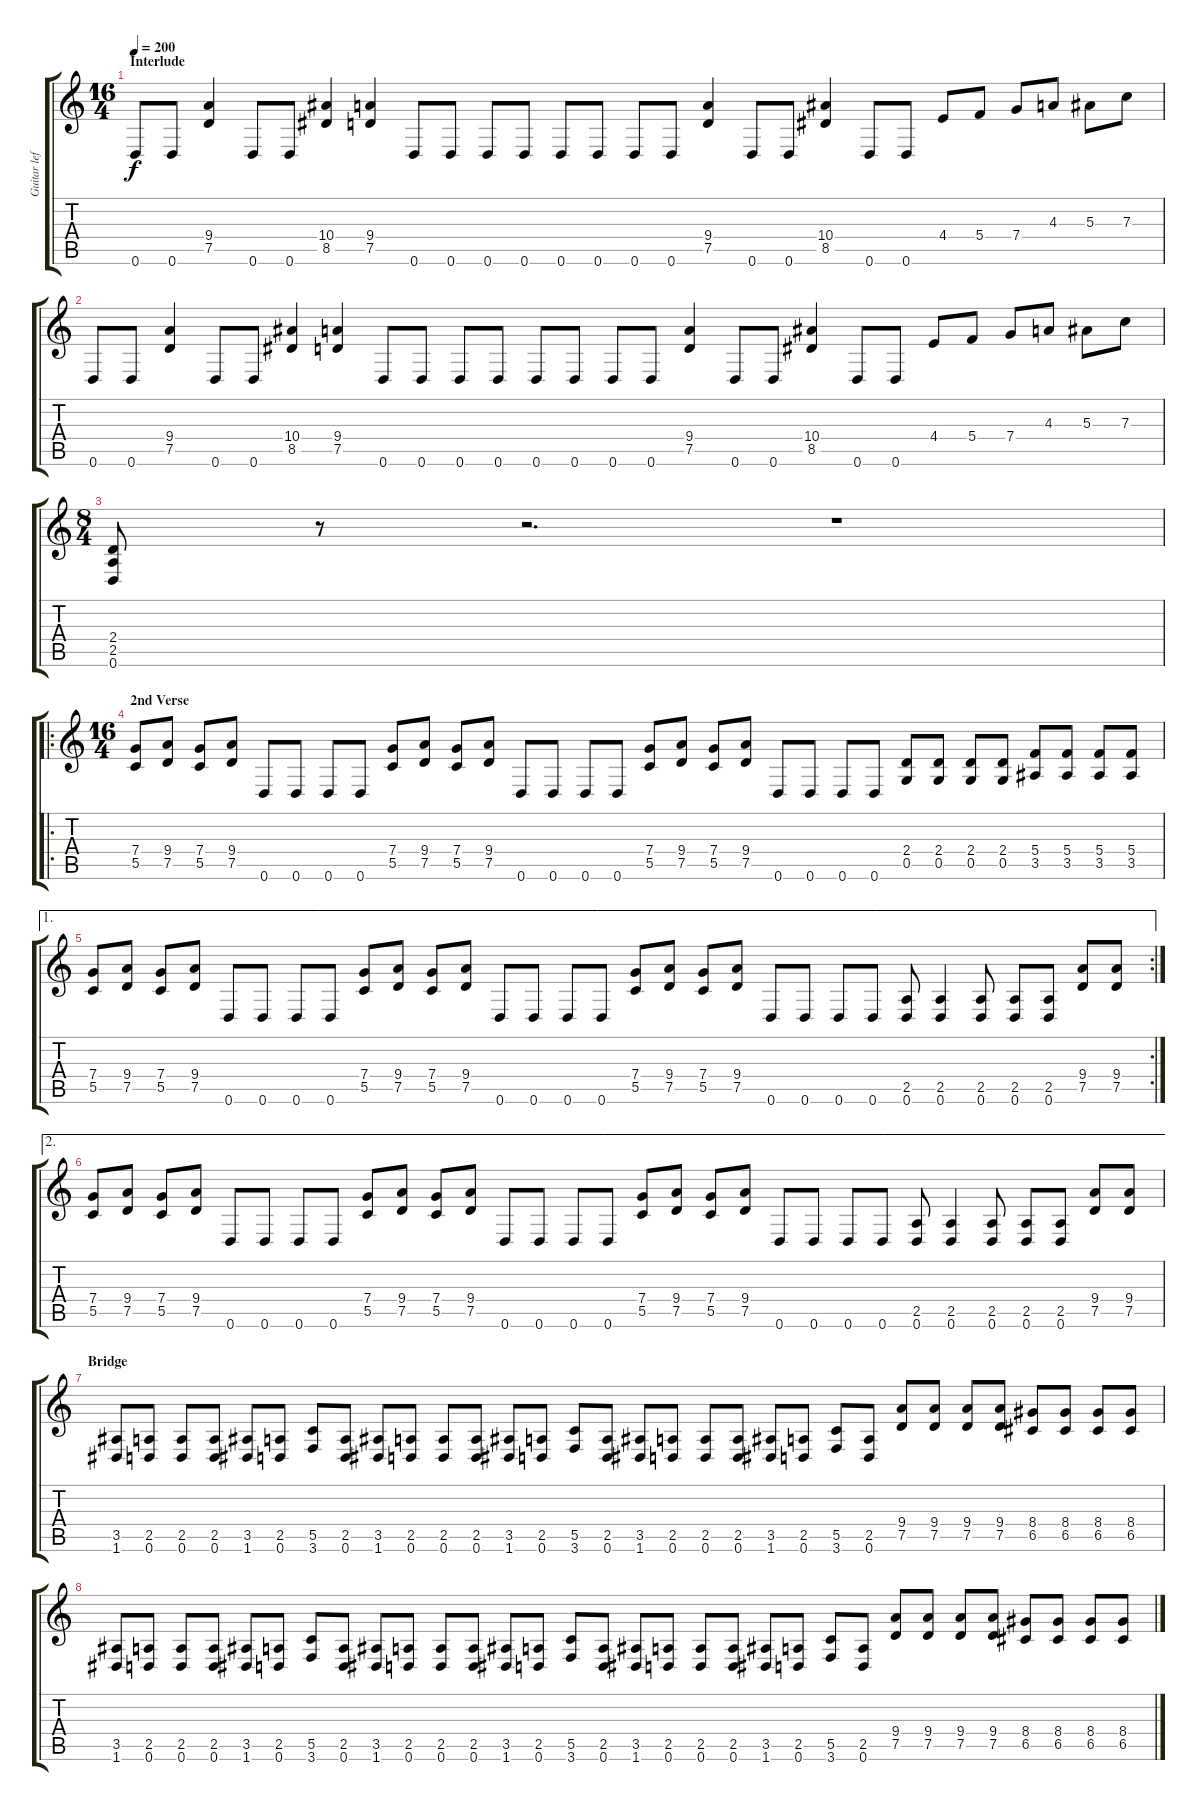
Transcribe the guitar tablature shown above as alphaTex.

\track ("Guitar left (doubled)" "Guitar lef") {instrument distortionguitar}
\staff {score tabs}
\tuning (D4 A3 F3 C3 G2 D2) {hide}
\ts (16 4)
\section ("" "Interlude")
\tempo 200
\clef g2
\ks c
0.6.8{dy f} 0.6.8 (9.4 7.5).4 0.6.8 0.6.8 (10.4 8.5).4 (9.4 7.5).4 0.6.8 0.6.8 0.6.8 0.6.8 0.6.8 0.6.8 0.6.8 0.6.8 (9.4 7.5).4 0.6.8 0.6.8 (10.4 8.5).4 0.6.8 0.6.8 4.4.8 5.4.8 7.4.8 4.3.8 5.3.8 7.3.8 |
0.6.8 0.6.8 (9.4 7.5).4 0.6.8 0.6.8 (10.4 8.5).4 (9.4 7.5).4 0.6.8 0.6.8 0.6.8 0.6.8 0.6.8 0.6.8 0.6.8 0.6.8 (9.4 7.5).4 0.6.8 0.6.8 (10.4 8.5).4 0.6.8 0.6.8 4.4.8 5.4.8 7.4.8 4.3.8 5.3.8 7.3.8 |
\ts (8 4)
(2.4 2.5 0.6).8 r.8 r.2{d} r.1 |
\ro
\ts (16 4)
\section ("" "2nd Verse")
(7.4 5.5).8 (9.4 7.5).8 (7.4 5.5).8 (9.4 7.5).8 0.6.8 0.6.8 0.6.8 0.6.8 (7.4 5.5).8 (9.4 7.5).8 (7.4 5.5).8 (9.4 7.5).8 0.6.8 0.6.8 0.6.8 0.6.8 (7.4 5.5).8 (9.4 7.5).8 (7.4 5.5).8 (9.4 7.5).8 0.6.8 0.6.8 0.6.8 0.6.8 (2.4 0.5).8 (2.4 0.5).8 (2.4 0.5).8 (2.4 0.5).8 (5.4 3.5).8 (5.4 3.5).8 (5.4 3.5).8 (5.4 3.5).8 |
\ae 1
\rc 2
(7.4 5.5).8 (9.4 7.5).8 (7.4 5.5).8 (9.4 7.5).8 0.6.8 0.6.8 0.6.8 0.6.8 (7.4 5.5).8 (9.4 7.5).8 (7.4 5.5).8 (9.4 7.5).8 0.6.8 0.6.8 0.6.8 0.6.8 (7.4 5.5).8 (9.4 7.5).8 (7.4 5.5).8 (9.4 7.5).8 0.6.8 0.6.8 0.6.8 0.6.8 (2.5 0.6).8 (2.5 0.6).4 (2.5 0.6).8 (2.5 0.6).8 (2.5 0.6).8 (9.4 7.5).8 (9.4 7.5).8 |
\ae 2
(7.4 5.5).8 (9.4 7.5).8 (7.4 5.5).8 (9.4 7.5).8 0.6.8 0.6.8 0.6.8 0.6.8 (7.4 5.5).8 (9.4 7.5).8 (7.4 5.5).8 (9.4 7.5).8 0.6.8 0.6.8 0.6.8 0.6.8 (7.4 5.5).8 (9.4 7.5).8 (7.4 5.5).8 (9.4 7.5).8 0.6.8 0.6.8 0.6.8 0.6.8 (2.5 0.6).8 (2.5 0.6).4 (2.5 0.6).8 (2.5 0.6).8 (2.5 0.6).8 (9.4 7.5).8 (9.4 7.5).8 |
\section ("" "Bridge")
(3.5 1.6).8 (2.5 0.6).8 (2.5 0.6).8 (2.5 0.6).8 (3.5 1.6).8 (2.5 0.6).8 (5.5 3.6).8 (2.5 0.6).8 (3.5 1.6).8 (2.5 0.6).8 (2.5 0.6).8 (2.5 0.6).8 (3.5 1.6).8 (2.5 0.6).8 (5.5 3.6).8 (2.5 0.6).8 (3.5 1.6).8 (2.5 0.6).8 (2.5 0.6).8 (2.5 0.6).8 (3.5 1.6).8 (2.5 0.6).8 (5.5 3.6).8 (2.5 0.6).8 (9.4 7.5).8 (9.4 7.5).8 (9.4 7.5).8 (9.4 7.5).8 (8.4 6.5).8 (8.4 6.5).8 (8.4 6.5).8 (8.4 6.5).8 |
(3.5 1.6).8 (2.5 0.6).8 (2.5 0.6).8 (2.5 0.6).8 (3.5 1.6).8 (2.5 0.6).8 (5.5 3.6).8 (2.5 0.6).8 (3.5 1.6).8 (2.5 0.6).8 (2.5 0.6).8 (2.5 0.6).8 (3.5 1.6).8 (2.5 0.6).8 (5.5 3.6).8 (2.5 0.6).8 (3.5 1.6).8 (2.5 0.6).8 (2.5 0.6).8 (2.5 0.6).8 (3.5 1.6).8 (2.5 0.6).8 (5.5 3.6).8 (2.5 0.6).8 (9.4 7.5).8 (9.4 7.5).8 (9.4 7.5).8 (9.4 7.5).8 (8.4 6.5).8 (8.4 6.5).8 (8.4 6.5).8 (8.4 6.5).8
